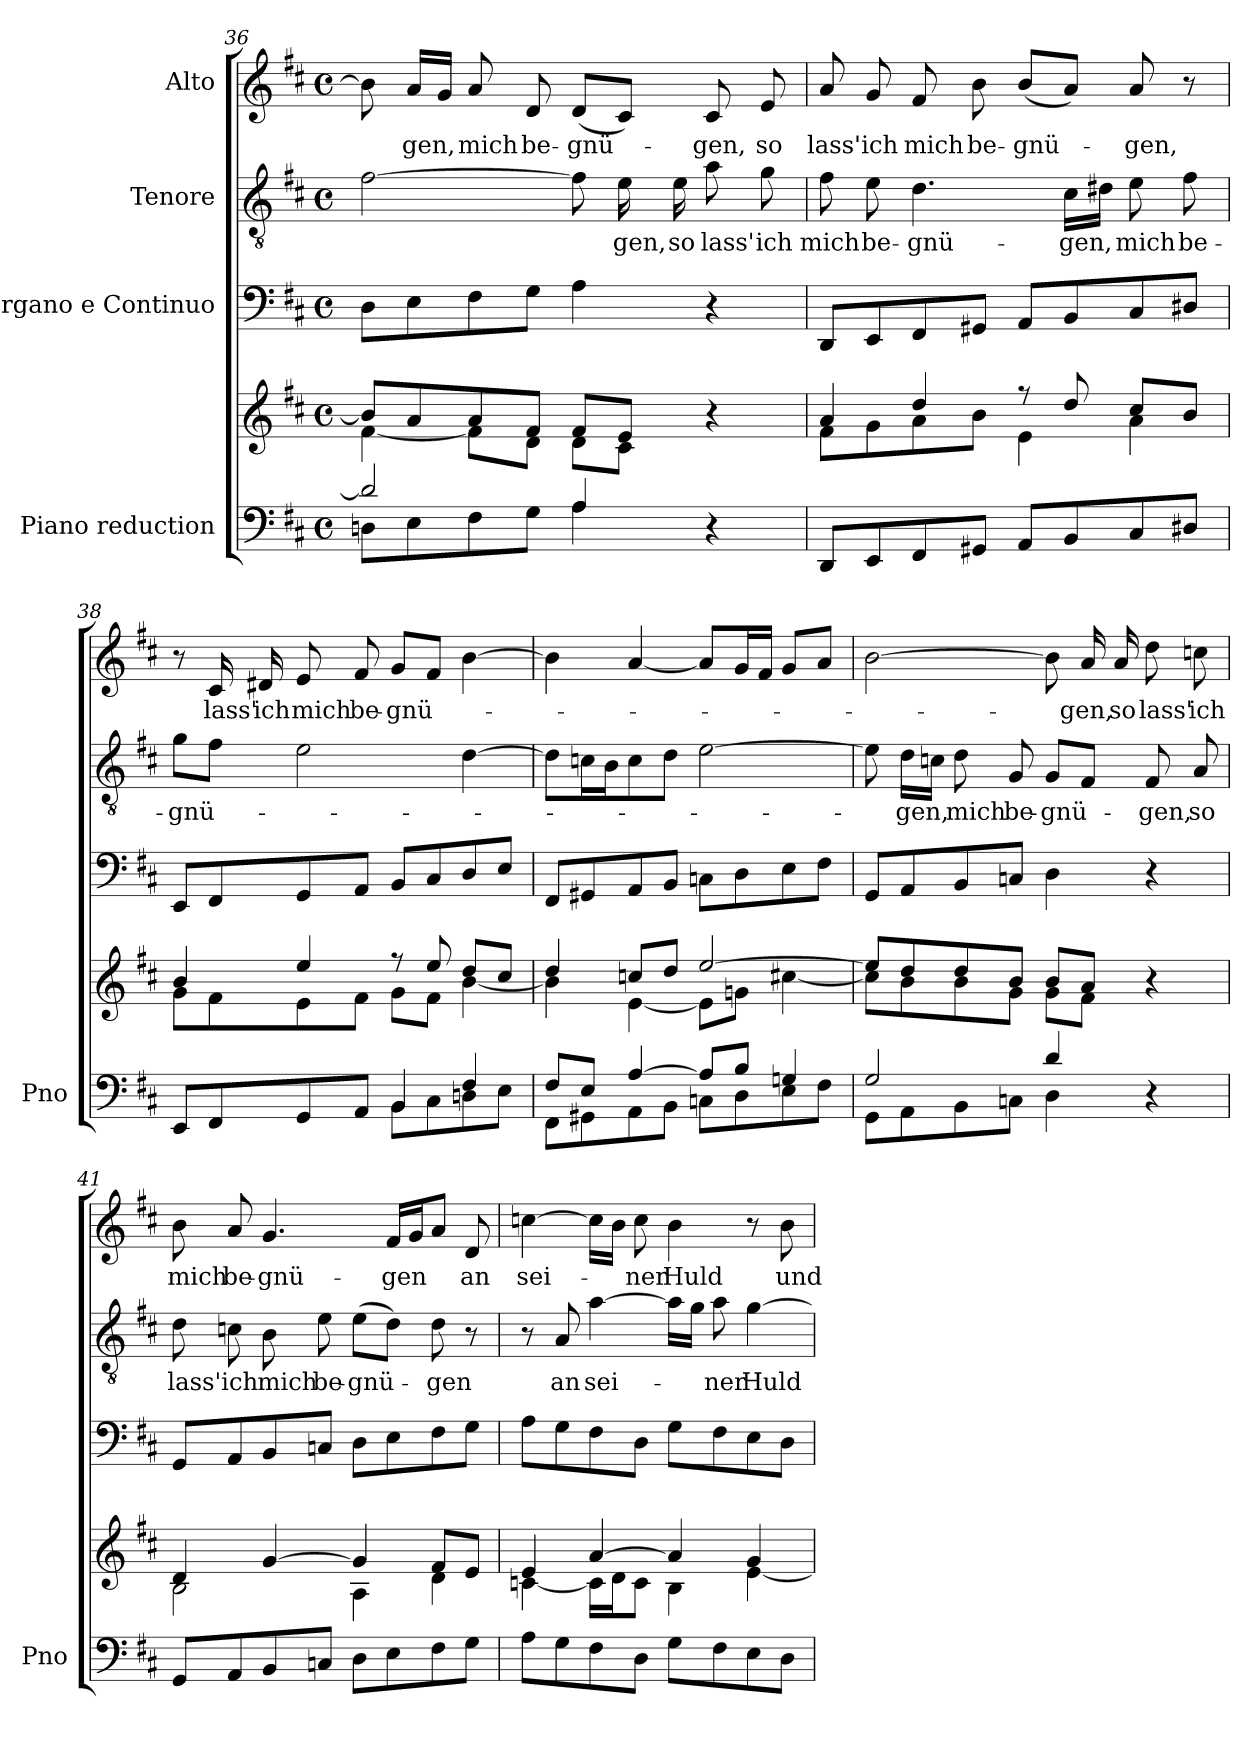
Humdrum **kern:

**kern	**kern	**kern	**kern	**text	**kern	**text
*part4	*part4	*part3	*part2	*part2	*part1	*part1
*staff5	*staff4	*staff3	*staff2	*staff2	*staff1	*staff1
*I"Piano reduction	*	*I"Organo e Continuo	*I"Tenore	*	*I"Alto	*
*I'Pno	*	*	*	*	*	*
!!LO:PB:g=z
*clefF4	*clefG2	*clefF4	*clefGv2	*	*clefG2	*
*k[f#c#]	*k[f#c#]	*k[f#c#]	*k[f#c#]	*	*k[f#c#]	*
*M4/4	*M4/4	*M4/4	*M4/4	*	*M4/4	*
*met(c)	*met(c)	*met(c)	*met(c)	*	*met(c)	*
=36	=36	=36	=36	=36	=36	=36
*^	*^	*	*	*	*	*
2d/]	8Dn\L	8b/L]	[4f#\	8D\L	[2f#\	.	8b\]	.
!	!	!	!	!	!	!	!	!LO:LY:b
.	8E\	8a/	.	8E\	.	.	16a/LL	-gen,
.	.	.	.	.	.	.	16g/JJ	.
!	!	!	!	!	!	!	!	!LO:LY:b
.	8F#\	8a/	8f#\L]	8F#\	.	.	8a/	mich
!	!	!	!	!	!	!	!	!LO:LY:b
.	8G\J	8f#/J	8d\J	8G\J	.	.	8d/	be-
!	!	!	!	!	!	!	!	!LO:LY:b
4A/	4A\	8f#/L	8d\L	4A\	8f#\]	.	(<8d/L	-gnü-
!	!	!	!	!	!	!LO:LY:b	!	!
.	.	8e/J	8c#\J	.	16e\	-gen,	8c#/J)	.
!	!	!	!	!	!	!LO:LY:b	!	!
.	.	.	.	.	16e\	so	.	.
!	!	!	!	!	!	!LO:LY:b	!	!LO:LY:b
4r	4ryy	4r	4ryy	4r	8a\	lass'	8c#/	-gen,
!	!	!	!	!	!	!LO:LY:b	!	!LO:LY:b
.	.	.	.	.	8g\	ich	8e/	so
*v	*v	*	*	*	*	*	*	*
=37	=37	=37	=37	=37	=37	=37	=37
!	!	!	!	!	!LO:LY:b	!	!LO:LY:b
8DD/L	4a/	8f#\L	8DD/L	8f#\	mich	8a/	lass'
!	!	!	!	!	!LO:LY:b	!	!LO:LY:b
8EE/	.	8g\	8EE/	8e\	be-	8g/	ich
!	!	!	!	!	!LO:LY:b	!	!LO:LY:b
8FF#/	4dd/	8a\	8FF#/	4.d\	-gnü-	8f#/	mich
!	!	!	!	!	!	!	!LO:LY:b
8GG#X/J	.	8b\J	8GG#X/J	.	.	8b\	be-
!	!	!	!	!	!	!	!LO:LY:b
8AA/L	8r	4e\	8AA/L	.	.	(<8b/L	-gnü-
!	!	!	!	!	!LO:LY:b	!	!
8BB/	8dd/	.	8BB/	16c#\LL	-gen,	8a/J)	.
.	.	.	.	16d#X\JJ	.	.	.
!	!	!	!	!	!LO:LY:b	!	!LO:LY:b
8C#/	8cc#/L	4a\	8C#/	8e\	mich	8a/	-gen,
!	!	!	!	!	!LO:LY:b	!	!
8D#X/J	8b/J	.	8D#X/J	8f#\	be-	8r	.
=38	=38	=38	=38	=38	=38	=38	=38
*^	*	*	*	*	*	*	*
!	!	!	!	!	!	!LO:LY:b	!	!
8EE/L	2ryy	4b/	8g\L	8EE/L	8g\L	-gnü-	8r	.
!	!	!	!	!	!	!	!	!LO:LY:b
8FF#/	.	.	8f#\	8FF#/	8f#\J	.	16c#/	lass'
!	!	!	!	!	!	!	!	!LO:LY:b
.	.	.	.	.	.	.	16d#X/	ich
!	!	!	!	!	!	!	!	!LO:LY:b
8GG/	.	4ee/	8e\	8GG/	2e\	.	8e/	mich
!	!	!	!	!	!	!	!	!LO:LY:b
8AA/J	.	.	8f#\J	8AA/J	.	.	8f#/	be-
!	!	!	!	!	!	!	!	!LO:LY:b
4BB/	8BB\L	8r	8g\L	8BB/L	.	.	8g/L	-gnü-
.	8C#\	8ee/	8f#\J	8C#/	.	.	8f#/J	.
4F#/	8Dn\	8dd/L	[4b\	8D/	[4d\	.	[4b\	.
.	8E\J	8cc#/J	.	8E/J	.	.	.	.
=39	=39	=39	=39	=39	=39	=39	=39	=39
8F#/L	8FF#\L	4dd/	4b\]	8FF#/L	8d\L]	.	4b\]	.
8E/J	8GG#X\	.	.	8GG#X/	16cn\L	.	.	.
.	.	.	.	.	16B\J	.	.	.
[4A/	8AA\	8ccn/L	[4e\	8AA/	8c\	.	[4a/	.
.	8BB\J	8dd/J	.	8BB/J	8d\J	.	.	.
8A/L]	8Cn\L	[2ee/	8e\L]	8Cn\L	[2e\	.	8a/L]	.
8B/J	8D\	.	8gn\J	8D\	.	.	16g/L	.
.	.	.	.	.	.	.	16f#/JJ	.
4Gn/	8E\	.	[4cc#X\	8E\	.	.	8g/L	.
.	8F#\J	.	.	8F#\J	.	.	8a/J	.
!!LO:LB:g=z
=40	=40	=40	=40	=40	=40	=40	=40	=40
2G/	8GG\L	8ee/L]	8cc#\L]	8GG/L	8e\]	.	[2b\	.
!	!	!	!	!	!	!LO:LY:b	!	!
.	8AA\	8dd/	8b\	8AA/	16d\LL	-gen,	.	.
.	.	.	.	.	16cn\JJ	.	.	.
!	!	!	!	!	!	!LO:LY:b	!	!
.	8BB\	8dd/	8b\	8BB/	8d\	mich	.	.
!	!	!	!	!	!	!LO:LY:b	!	!
.	8Cn\J	8b/J	8g\J	8Cn/J	8G/	be-	.	.
!	!	!	!	!	!	!LO:LY:b	!	!
4d/	4D\	8b/L	8g\L	4D\	8G/L	-gnü-	8b\]	.
!	!	!	!	!	!	!	!	!LO:LY:b
.	.	8a/J	8f#\J	.	8F#/J	.	16a/	-gen,
!	!	!	!	!	!	!	!	!LO:LY:b
.	.	.	.	.	.	.	16a/	so
!	!	!	!	!	!	!LO:LY:b	!	!LO:LY:b
4r	4ryy	4r	4ryy	4r	8F#/	-gen,	8dd\	lass'
!	!	!	!	!	!	!LO:LY:b	!	!LO:LY:b
.	.	.	.	.	8A/	so	8ccn\	ich
*v	*v	*	*	*	*	*	*	*
=41	=41	=41	=41	=41	=41	=41	=41
!	!	!	!	!	!LO:LY:b	!	!LO:LY:b
8GG/L	4d/	2B\	8GG/L	8d\	lass'	8b\	mich
!	!	!	!	!	!LO:LY:b	!	!LO:LY:b
8AA/	.	.	8AA/	8cn\	ich	8a/	be-
!	!	!	!	!	!LO:LY:b	!	!LO:LY:b
8BB/	[4g/	.	8BB/	8B\	mich	4.g/	-gnü-
!	!	!	!	!	!LO:LY:b	!	!
8Cn/J	.	.	8Cn/J	8e\	be-	.	.
!	!	!	!	!	!LO:LY:b	!	!
8D\L	4g/]	4A\	8D\L	(>8e\L	-gnü-	.	.
!	!	!	!	!	!	!	!LO:LY:b
8E\	.	.	8E\	8d\J)	.	16f#/LL	-gen
.	.	.	.	.	.	16g/J	.
!	!	!	!	!	!LO:LY:b	!	!
8F#\	8f#/L	4d\	8F#\	8d\	-gen	8a/J	.
!	!	!	!	!	!	!	!LO:LY:b
8G\J	8e/J	.	8G\J	8r	.	8d/	an
=42	=42	=42	=42	=42	=42	=42	=42
!	!	!	!	!	!	!	!LO:LY:b
8A\L	4e/	[4cn\	8A\L	8r	.	[4ccn\	sei-
!	!	!	!	!	!LO:LY:b	!	!
8G\	.	.	8G\	8A/	an	.	.
!	!	!	!	!	!LO:LY:b	!	!
8F#\	[4a/	16c\LL]	8F#\	[4a\	sei-	16cc\LL]	.
.	.	16d\J	.	.	.	16b\JJ	.
!	!	!	!	!	!	!	!LO:LY:b
8D\J	.	8c\J	8D\J	.	.	8cc\	-ner
!	!	!	!	!	!	!	!LO:LY:b
8G\L	4a/]	4B\	8G\L	16a\LL]	.	4b\	Huld
.	.	.	.	16g\JJ	.	.	.
!	!	!	!	!	!LO:LY:b	!	!
8F#\	.	.	8F#\	8a\	-ner	.	.
!	!	!	!	!	!LO:LY:b	!	!
8E\	4g/	[4e\	8E\	[4g\	Huld	8r	.
!	!	!	!	!	!	!	!LO:LY:b
8D\J	.	.	8D\J	.	.	8b\	und
*	*v	*v	*	*	*	*	*
=	=	=	=	=	=	=
*-	*-	*-	*-	*-	*-	*-
